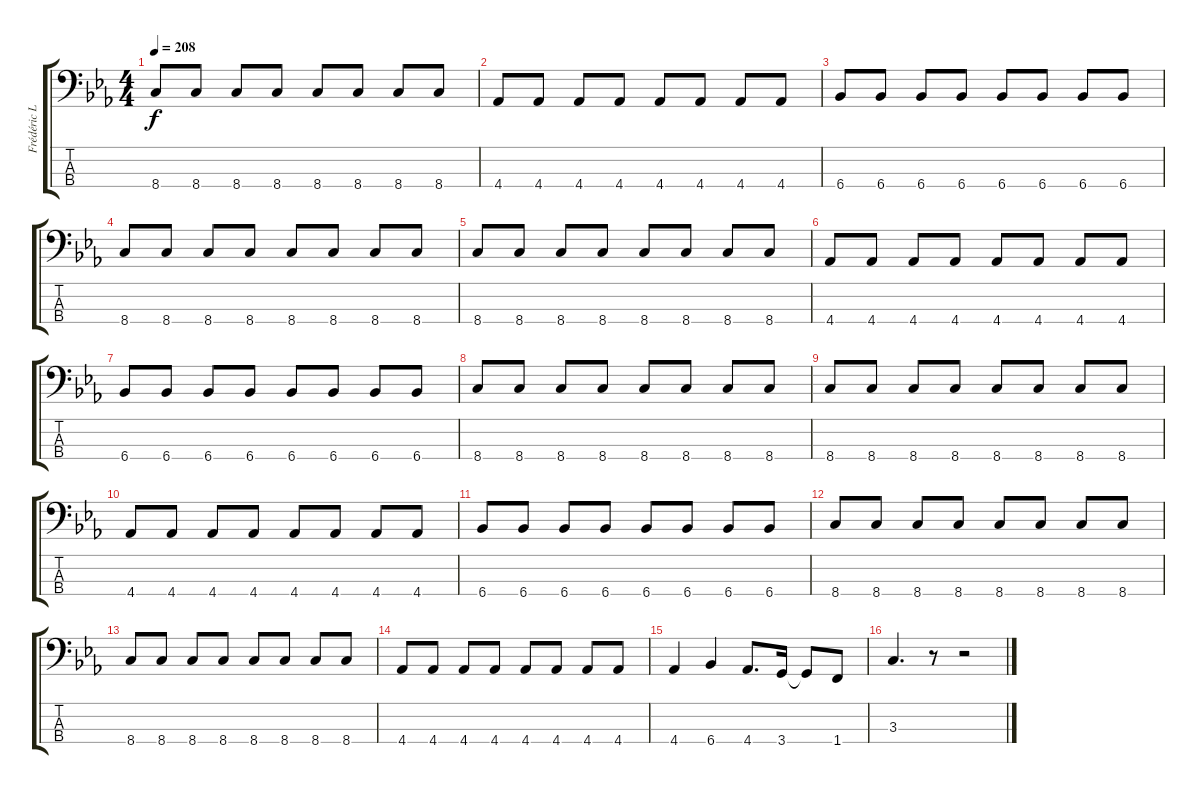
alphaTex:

\track ("Frédéric Leclercq (Bass)" "Frédéric L") {instrument electricbasspick}
\staff {score tabs}
\tuning (G2 D2 A1 E1) {hide}
\ts (4 4)
\tempo 208
\clef f4
\ks eb
8.4.8{dy f} 8.4.8 8.4.8 8.4.8 8.4.8 8.4.8 8.4.8 8.4.8 |
4.4.8 4.4.8 4.4.8 4.4.8 4.4.8 4.4.8 4.4.8 4.4.8 |
6.4.8 6.4.8 6.4.8 6.4.8 6.4.8 6.4.8 6.4.8 6.4.8 |
8.4.8 8.4.8 8.4.8 8.4.8 8.4.8 8.4.8 8.4.8 8.4.8 |
8.4.8 8.4.8 8.4.8 8.4.8 8.4.8 8.4.8 8.4.8 8.4.8 |
4.4.8 4.4.8 4.4.8 4.4.8 4.4.8 4.4.8 4.4.8 4.4.8 |
6.4.8 6.4.8 6.4.8 6.4.8 6.4.8 6.4.8 6.4.8 6.4.8 |
8.4.8 8.4.8 8.4.8 8.4.8 8.4.8 8.4.8 8.4.8 8.4.8 |
8.4.8 8.4.8 8.4.8 8.4.8 8.4.8 8.4.8 8.4.8 8.4.8 |
4.4.8 4.4.8 4.4.8 4.4.8 4.4.8 4.4.8 4.4.8 4.4.8 |
6.4.8 6.4.8 6.4.8 6.4.8 6.4.8 6.4.8 6.4.8 6.4.8 |
8.4.8 8.4.8 8.4.8 8.4.8 8.4.8 8.4.8 8.4.8 8.4.8 |
8.4.8 8.4.8 8.4.8 8.4.8 8.4.8 8.4.8 8.4.8 8.4.8 |
4.4.8 4.4.8 4.4.8 4.4.8 4.4.8 4.4.8 4.4.8 4.4.8 |
4.4.4 6.4.4 4.4.8{d} 3.4.16 3.4{t}.8 1.4.8 |
3.3.4{d} r.8 r.2
